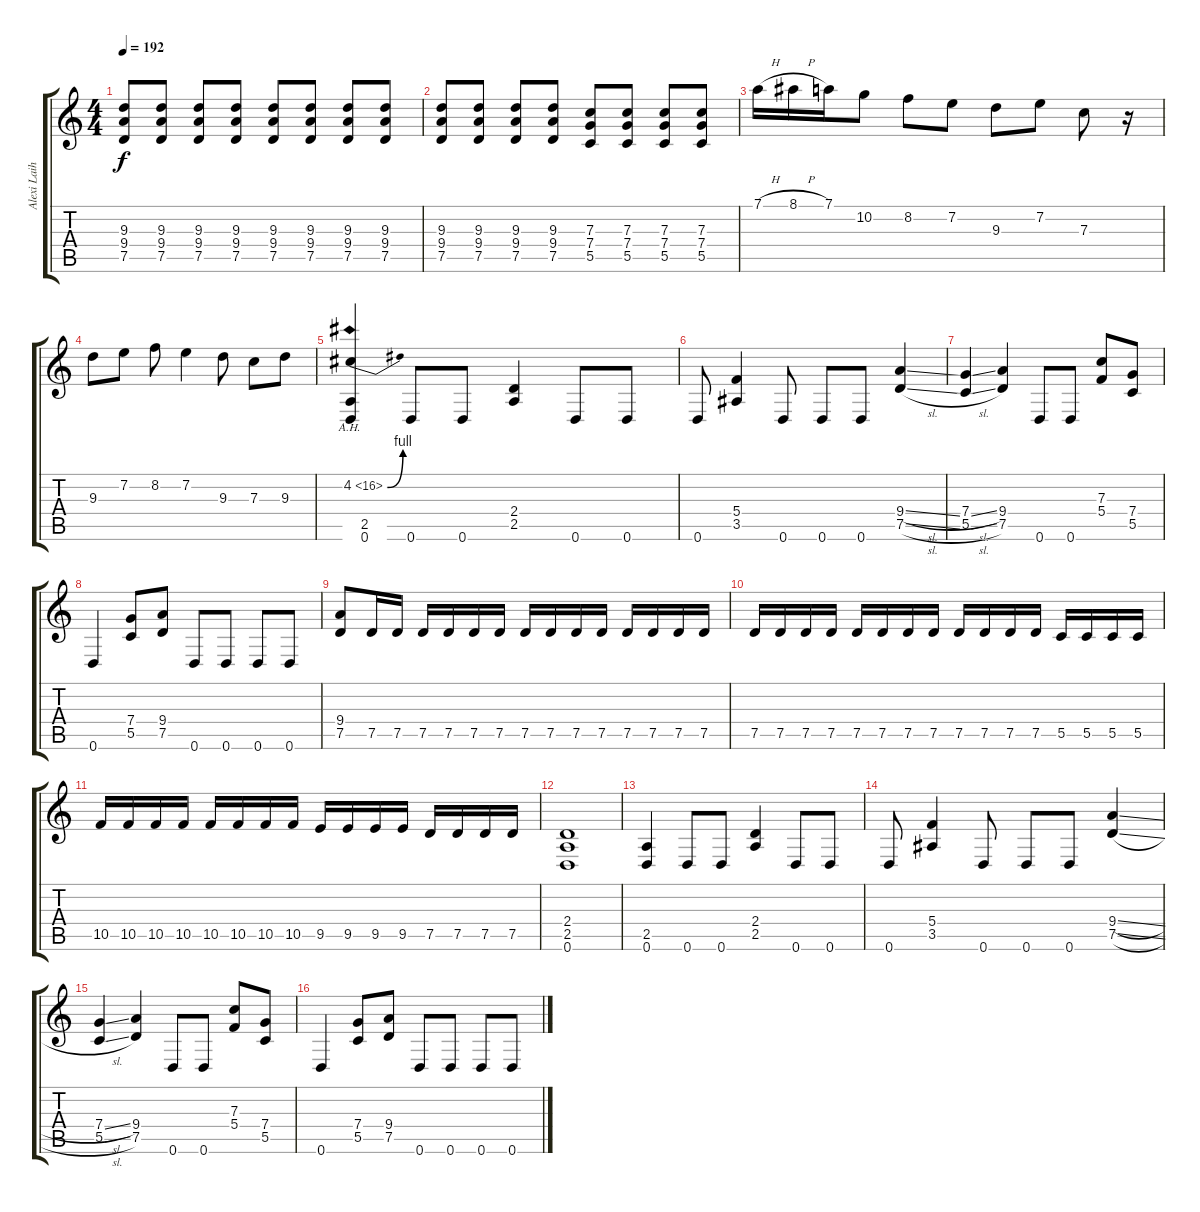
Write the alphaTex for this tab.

\track ("Alexi Laiho" "Alexi Laih") {instrument distortionguitar}
\staff {score tabs}
\tuning (D4 A3 F3 C3 G2 D2) {hide}
\ts (4 4)
\tempo 192
\clef g2
\ks c
(9.3 9.4 7.5).8{dy f} (9.3 9.4 7.5).8 (9.3 9.4 7.5).8 (9.3 9.4 7.5).8 (9.3 9.4 7.5).8 (9.3 9.4 7.5).8 (9.3 9.4 7.5).8 (9.3 9.4 7.5).8 |
(9.3 9.4 7.5).8 (9.3 9.4 7.5).8 (9.3 9.4 7.5).8 (9.3 9.4 7.5).8 (7.3 7.4 5.5).8 (7.3 7.4 5.5).8 (7.3 7.4 5.5).8 (7.3 7.4 5.5).8 |
7.1{h}.16 8.1{h}.16 7.1.16 10.2.8 8.2.8 7.2.8 9.3.8 7.2.8 7.3.8 r.16 |
9.3.8 7.2.8 8.2.8 7.2.4 9.3.8 7.3.8 9.3.8 |
(4.2{be (bend 0 0 60 4) ah 12} 2.5 0.6).4 0.6.8 0.6.8 (2.4 2.5).4 0.6.8 0.6.8 |
0.6.8 (5.4 3.5).4 0.6.8 0.6.8 0.6.8 (9.4{sl} 7.5{sl}).4 |
(7.4{sl} 5.5{sl}).4 (9.4 7.5).4 0.6.8 0.6.8 (7.3 5.4).8 (7.4 5.5).8 |
0.6.4 (7.4 5.5).8 (9.4 7.5).8 0.6.8 0.6.8 0.6.8 0.6.8 |
(9.4 7.5).8 7.5.16 7.5.16 7.5.16 7.5.16 7.5.16 7.5.16 7.5.16 7.5.16 7.5.16 7.5.16 7.5.16 7.5.16 7.5.16 7.5.16 |
7.5.16 7.5.16 7.5.16 7.5.16 7.5.16 7.5.16 7.5.16 7.5.16 7.5.16 7.5.16 7.5.16 7.5.16 5.5.16 5.5.16 5.5.16 5.5.16 |
10.5.16 10.5.16 10.5.16 10.5.16 10.5.16 10.5.16 10.5.16 10.5.16 9.5.16 9.5.16 9.5.16 9.5.16 7.5.16 7.5.16 7.5.16 7.5.16 |
(2.4 2.5 0.6).1 |
(2.5 0.6).4 0.6.8 0.6.8 (2.4 2.5).4 0.6.8 0.6.8 |
0.6.8 (5.4 3.5).4 0.6.8 0.6.8 0.6.8 (9.4{sl} 7.5{sl}).4 |
(7.4{sl} 5.5{sl}).4 (9.4 7.5).4 0.6.8 0.6.8 (7.3 5.4).8 (7.4 5.5).8 |
0.6.4 (7.4 5.5).8 (9.4 7.5).8 0.6.8 0.6.8 0.6.8 0.6.8
